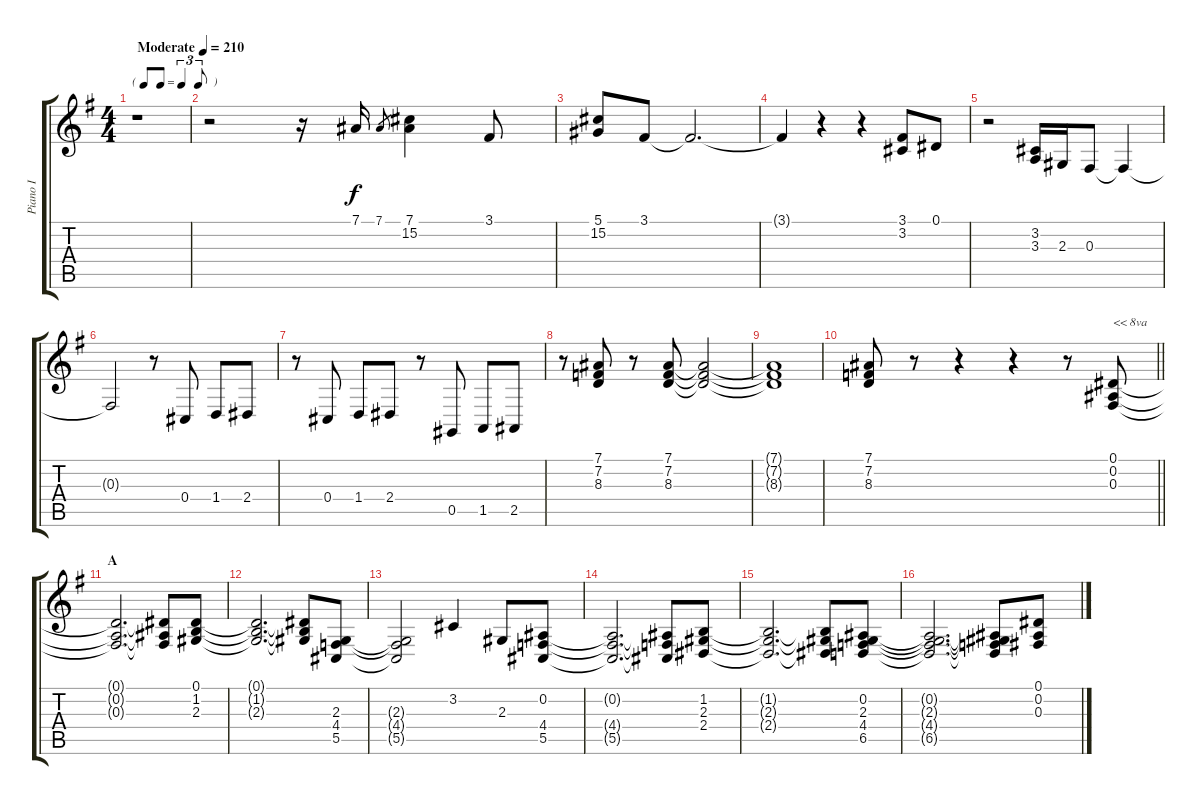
\track ("Piano I" "Piano I") {instrument brightacousticpiano}
\staff {score tabs}
\tuning (Eb4 Bb3 Gb3 Db3 Ab2 Eb2) {hide}
\ts (4 4)
\tf triplet8th
\tempo (210 "Moderate")
\clef g2
\ks g
r.1{dy f instrument brightacousticpiano} |
r.2 r.16 7.1.16 7.1.8{gr} (7.1 15.2).4 3.1.8 |
(5.1 15.2).8 3.1.8 3.1{t}.2{d} |
3.1{t}.4 r.4 r.4 (3.1 3.2).8 0.1.8 |
r.2 (3.2 3.3).16 2.3.16 0.3.8 0.3{t}.4 |
0.3{t}.2 r.8 0.4.8 1.4.8 2.4.8 |
r.8 0.4.8 1.4.8 2.4.8 r.8 0.5.8 1.5.8 2.5.8 |
r.8 (7.1 7.2 8.3).8 r.8 (7.1 7.2 8.3).8 (7.1{t} 7.2{t} 8.3{t}).2 |
(7.1{t} 7.2{t} 8.3{t}).1 |
\barLineRight lightlight
(7.1 7.2 8.3).8 r.8 r.4 r.4 r.8 (0.1 0.2 0.3).8{txt "<< 8va"} |
\section ("" "A")
(0.1{t} 0.2{t} 0.3{t}).2{d} (0.1{t} 0.2{t} 0.3{t}).8 (0.1 1.2 2.3).8 |
(0.1{t} 1.2{t} 2.3{t}).2{d} (0.1{t} 1.2{t} 2.3{t}).8 (2.3 4.4 5.5).8 |
(2.3{t} 4.4{t} 5.5{t}).2 3.2.4 2.3.8 (0.2 4.4 5.5).8 |
(0.2{t} 4.4{t} 5.5{t}).2{d} (0.2{t} 4.4{t} 5.5{t}).8 (1.2 2.3 2.4).8 |
(1.2{t} 2.3{t} 2.4{t}).2{d} (1.2{t} 2.3{t} 2.4{t}).8 (0.2 2.3 4.4 6.5).8 |
(0.2{t} 2.3{t} 4.4{t} 6.5{t}).2{d} (0.2{t} 2.3{t} 4.4{t} 6.5{t}).8 (0.1 0.2 0.3).8
